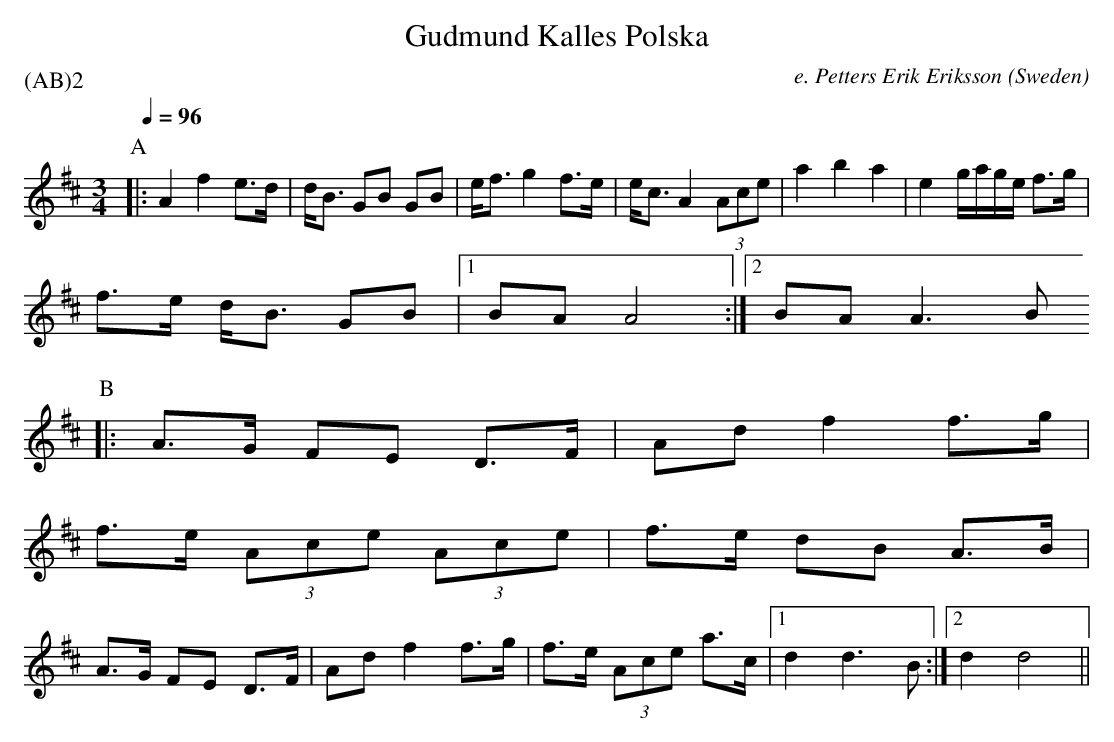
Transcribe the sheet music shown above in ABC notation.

X:1
T:Gudmund Kalles Polska
P:(AB)2
C:e. Petters Erik Eriksson
M:3/4
O:Sweden
Q:1/4=96
K:A mixolydian
P:A
|: A2 f2 e>d| d<B GB GB| e<f g2 f>e | e<c A2 (3Ace |\
a2 b2 a2| e2 g/a/g/e/ f>g|
f>e d<B GB |1 BA A4:|2 BA A3 B
P:B
|: A>G FE D>F| Ad f2 f>g|
f>e (3Ace (3Ace| f>e dB A>B|
A>G FE D>F| Ad f2 f>g| f>e (3Ace a>c\
|1 d2 d3 B :|2 d2 d4||
